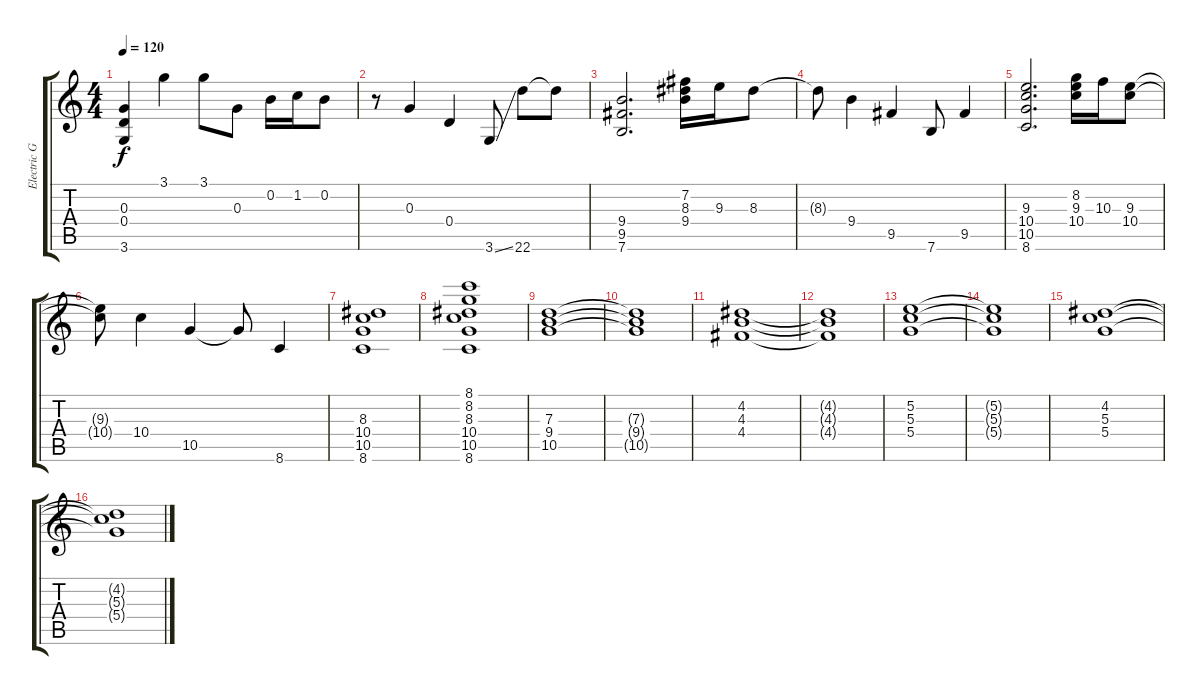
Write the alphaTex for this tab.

\track ("Electric Guitar" "Electric G") {instrument electricguitarclean}
\staff {score tabs}
\tuning (E4 B3 G3 D3 A2 E2) {hide}
\ts (4 4)
\tempo 120
\clef g2
\ks c
(0.3 0.4 3.6).4{dy f} 3.1.4 3.1.8 0.3.8 0.2.16 1.2.16 0.2.8 |
r.8 0.3.4 0.4.4 3.6{ss}.8 22.6.8 22.6{t}.8 |
(9.4 9.5 7.6).2{d} (7.2 8.3 9.4).16 9.3.16 8.3.8 |
8.3{t}.8 9.4.4 9.5.4 7.6.8 9.5.4 |
(9.3 10.4 10.5 8.6).2{d} (8.2 9.3 10.4).16 10.3.16 (9.3 10.4).8 |
(9.3{t} 10.4{t}).8 10.4.4 10.5.4 10.5{t}.8 8.6.4 |
(8.3 10.4 10.5 8.6).1 |
(8.1 8.2 8.3 10.4 10.5 8.6).1 |
(7.3 9.4 10.5).1 |
(7.3{t} 9.4{t} 10.5{t}).1 |
(4.2 4.3 4.4).1 |
(4.2{t} 4.3{t} 4.4{t}).1 |
(5.2 5.3 5.4).1 |
(5.2{t} 5.3{t} 5.4{t}).1 |
(4.2 5.3 5.4).1 |
(4.2{t} 5.3{t} 5.4{t}).1
